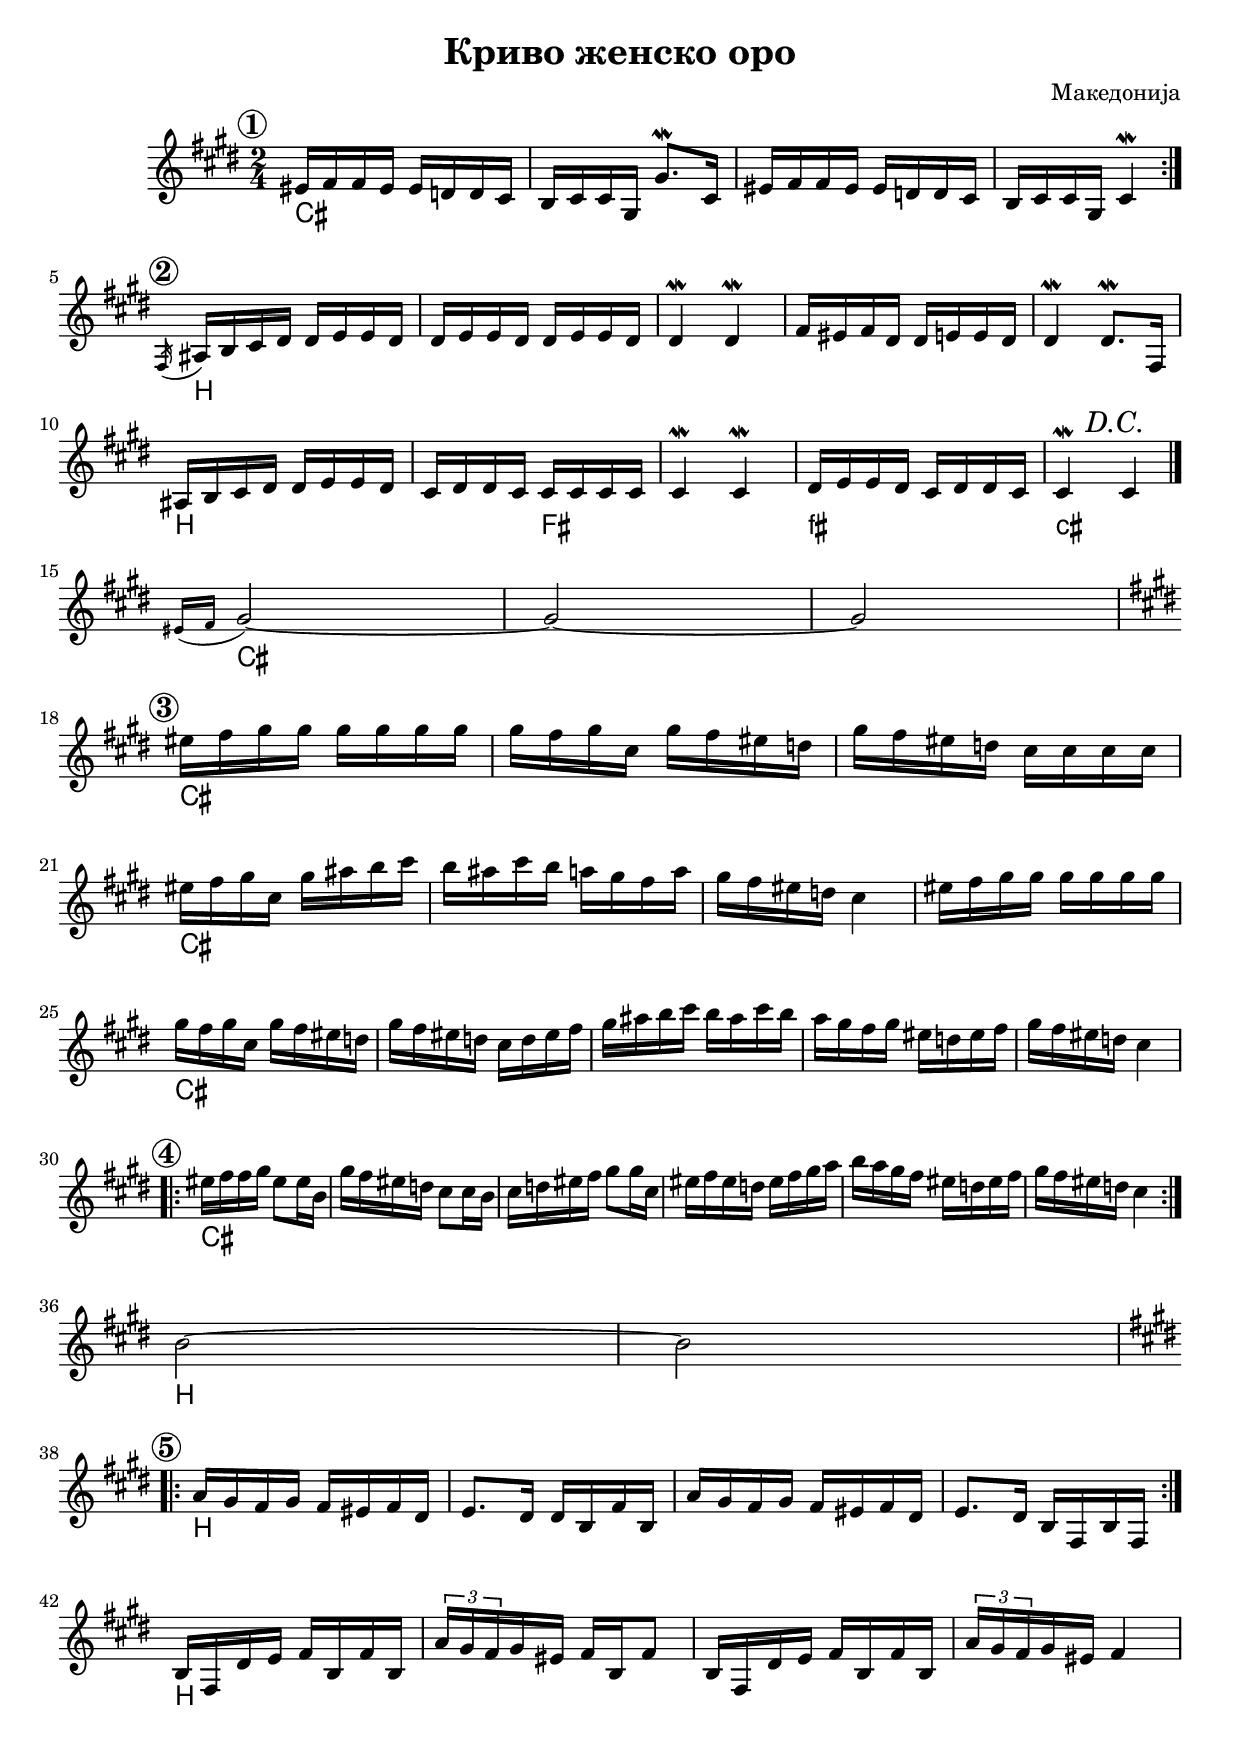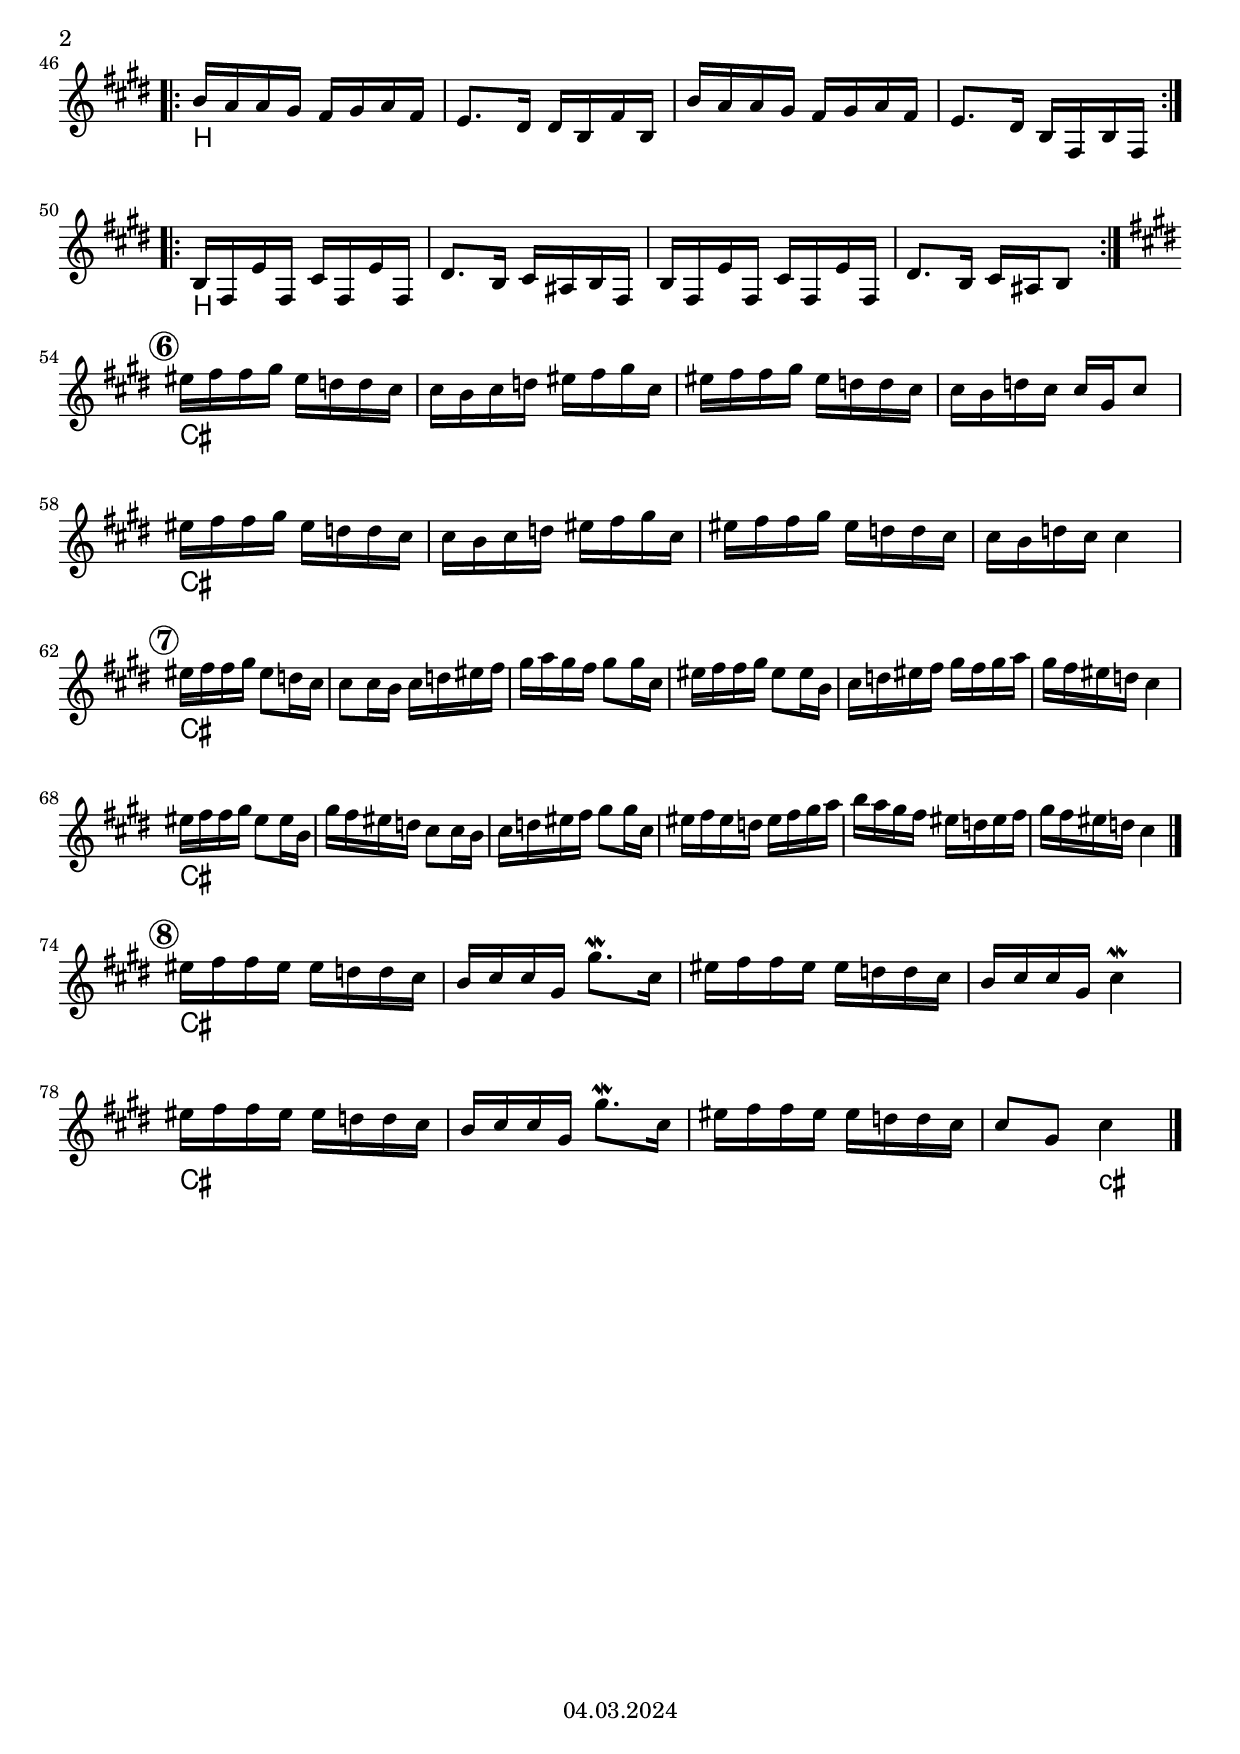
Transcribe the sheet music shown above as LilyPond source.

\version "2.22.1"
\include "deutsch.ly"

melody = \relative c' {
  \clef treble
  \time 2/4
  \key cis \minor
  \set tupletSpannerDuration = #(ly:make-moment 1 4)

  \mark \markup { \circle { \bold 1 } }
  \repeat volta 2 {
    eis16 fis fis eis eis d d cis | h cis cis gis gis'8.\mordent cis,16 |
    eis16 fis fis eis eis d d cis | h cis cis gis cis4\mordent |
  }

  \mark \markup { \circle { \bold 2 } }
  \acciaccatura fis,16 ais16 h cis dis  dis e e dis |
  dis e e dis  dis e e dis |
  dis4\mordent dis4\mordent |
  fis16 eis fis dis  dis e e dis | dis4\mordent dis8.\mordent fis,16|
  ais16 h cis dis  dis e e dis | cis dis dis cis  cis cis cis cis |
  cis4\mordent cis4\mordent dis16 e e dis  cis dis dis cis |
  cis4\mordent
  \mark \markup { \italic "D.C." }
  cis4 | \bar "|."

  \break
  \acciaccatura { eis16 fis } gis2~ | gis2~ | gis2 |
  \break

  \key cis \minor
  \mark \markup { \circle { \bold 3 } }
  eis'16 fis gis gis  gis gis gis gis |
  gis fis gis cis,  gis' fis eis d |
  gis fis eis d  cis cis cis cis |
  eis fis gis cis,  gis' ais h cis |
  h ais cis h  a gis fis a |
  gis fis eis d cis4 |

  eis16 fis gis gis  gis gis gis gis |
  gis fis gis cis,  gis' fis eis d |
  gis fis eis d  cis d eis fis |
  gis ais h cis  h ais cis h |
  a gis fis gis  eis d eis fis |
  gis fis eis d  cis4 |
  \break

  \mark \markup { \circle { \bold 4 } }
  \repeat volta 2 {
    eis16 fis fis gis  eis8 eis16 h |
    gis'16 fis eis d  cis8 cis16 h |
    cis16 d eis fis  gis8 gis16 cis, |
    eis16 fis eis d  eis fis gis a |
    h16 a gis fis  eis d eis fis |
    gis16 fis eis d  cis4 |
  }

  \break
  h2~ | h |
  \break

  \mark \markup { \circle { \bold 5 } }
  \key e \major
  \repeat volta 2 {
    a16 gis fis gis  fis eis fis dis |
    e8. dis16 dis h fis' h, |
    a'16 gis fis gis  fis eis fis dis |
    e8. dis16 h fis h fis |
  }
  \break

  h16 fis dis' e  fis h, fis' h, |
  \times 2/3 { a'16 gis fis } gis16 eis fis h, fis'8 |
  h,16 fis dis' e  fis h, fis' h, |
  \times 2/3 { a'16 gis fis } gis16 eis fis4 |
  \break

  \repeat volta 2 {
    h16 a a gis  fis gis a fis | e8. dis16  dis h fis' h, |
    h'16 a a gis  fis gis a fis | e8. dis16  h fis h fis |
  }
  \break

  \repeat volta 2 {
    h16 fis e' fis,  cis' fis, e' fis, | dis'8. h16  cis ais h fis |
    h16 fis e' fis,  cis' fis, e' fis, | dis'8. h16  cis ais h8 |
  }
  \break

  \mark \markup { \circle { \bold 6 } }
  \key cis \minor
  eis'16 fis fis gis  eis d d cis | cis h cis d eis fis gis cis, |
  eis16 fis fis gis  eis d d cis | cis h d cis cis gis cis8 |
  eis16 fis fis gis  eis d d cis | cis h cis d eis fis gis cis, |
  eis16 fis fis gis  eis d d cis | cis h d cis cis4 |
  \break

  \mark \markup { \circle { \bold 7 } }
  eis16 fis fis gis eis8 d16 cis | cis8 cis16 h cis d eis fis |
  gis16 a gis fis  gis8 gis16 cis, |
  eis16 fis fis gis eis8 eis16 h | cis16 d eis fis gis fis gis a |
  gis16 fis eis d cis4 |

  eis16 fis fis gis eis8 eis16 h | gis' fis eis d cis8 cis16 h |
  cis16 d eis fis gis8 gis16 cis, |
  eis16 fis eis d eis fis gis a | h a gis fis eis d eis fis |
  gis16 fis eis d cis4 |
  \bar "|."
  \break

  \mark \markup { \circle { \bold 8 } }
  eis16 fis fis eis eis d d cis | h cis cis gis gis'8.\mordent cis,16 |
  eis16 fis fis eis eis d d cis | h cis cis gis cis4\mordent |
  eis16 fis fis eis eis d d cis | h cis cis gis gis'8.\mordent cis,16 |
  eis16 fis fis eis eis d d cis | cis8 gis cis4 |
  \bar "|."
}

harmonies = \chordmode {
  \germanChords
  \set chordChanges = ##t
  \set chordNameLowercaseMinor = ##t
  cis2 | cis2 | cis2 | cis2 |

  h2 | h2 | h2 | h2 | h2 |
  h2 | h4 fis4 | fis2 | fis2:m | cis2:m |

  cis2 | cis2 | cis2 |

  cis2 | cis2 | cis2 | cis2 | cis2 | cis2 |
  cis2 | cis2 | cis2 | cis2 | cis2 | cis2 |

  cis2 | cis2 | cis2 | cis2 | cis2 | cis2 |

  h2 | h2 |

  h2 | h2 | h2 | h2 |

  h2 | h2 | h2 | h2 |

  h2 | h2 | h2 | h2 |

  h2 | h2 | h2 | h2 |

  cis2 | cis2 | cis2 | cis2 | cis2 | cis2 |
  cis2 | cis2 | cis2 | cis2 | cis2 | cis2 |

  cis2 | cis2 | cis2 | cis2 | cis2 | cis2 | cis2 | cis2 |

  cis2 | cis2 | cis2 | cis2 |
  cis2 | cis2 | cis2 | cis4 cis4:m |
}

\header {
  title = "Криво женско оро"
  composer = "Македонија"
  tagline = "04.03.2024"
}
\score {
  <<
    \new Staff \melody
    \new ChordNames \harmonies
  >>
}

